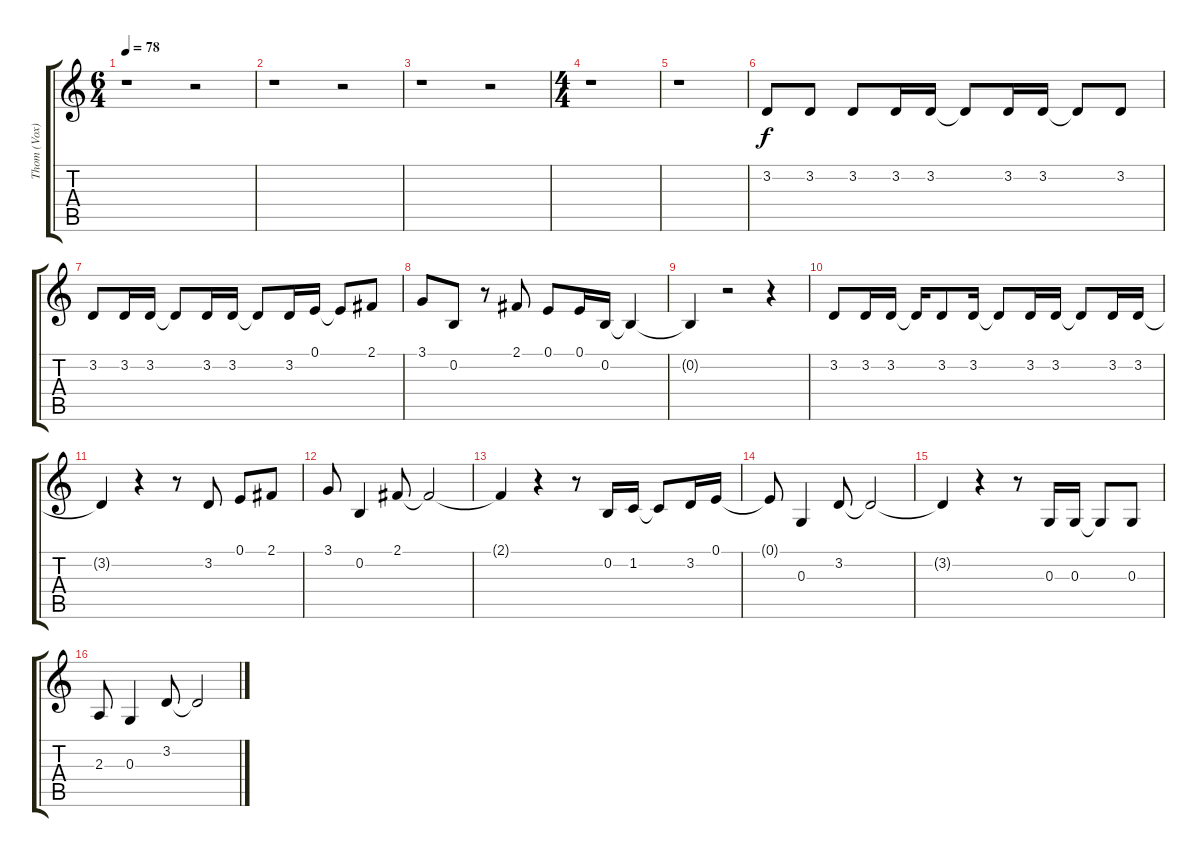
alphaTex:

\track ("Thom (Vox)" "Thom (Vox)") {instrument drawbarorgan}
\staff {score tabs}
\tuning (E4 B3 G3 D3 A2 E2) {hide}
\ts (6 4)
\tempo 78
\clef g2
\ks c
r.1{dy f instrument drawbarorgan} r.2 |
r.1 r.2 |
r.1 r.2 |
\ts (4 4)
r.1 |
r.1 |
3.2.8 3.2.8 3.2.8 3.2.16 3.2.16 3.2{t}.8 3.2.16 3.2.16 3.2{t}.8 3.2.8 |
3.2.8 3.2.16 3.2.16 3.2{t}.8 3.2.16 3.2.16 3.2{t}.8 3.2.16 0.1.16 0.1{t}.8 2.1.8 |
3.1.8 0.2.8 r.8 2.1.8 0.1.8 0.1.16 0.2.16 0.2{t}.4 |
0.2{t}.4 r.2 r.4 |
3.2.8 3.2.16 3.2.16 3.2{t}.16 3.2.8 3.2.16 3.2{t}.8 3.2.16 3.2.16 3.2{t}.8 3.2.16 3.2.16 |
3.2{t}.4 r.4 r.8 3.2.8 0.1.8 2.1.8 |
3.1.8 0.2.4 2.1.8 2.1{t}.2 |
2.1{t}.4 r.4 r.8 0.2.16 1.2.16 1.2{t}.8 3.2.16 0.1.16 |
0.1{t}.8 0.3.4 3.2.8 3.2{t}.2 |
3.2{t}.4 r.4 r.8 0.3.16 0.3.16 0.3{t}.8 0.3.8 |
2.3.8 0.3.4 3.2.8 3.2{t}.2
